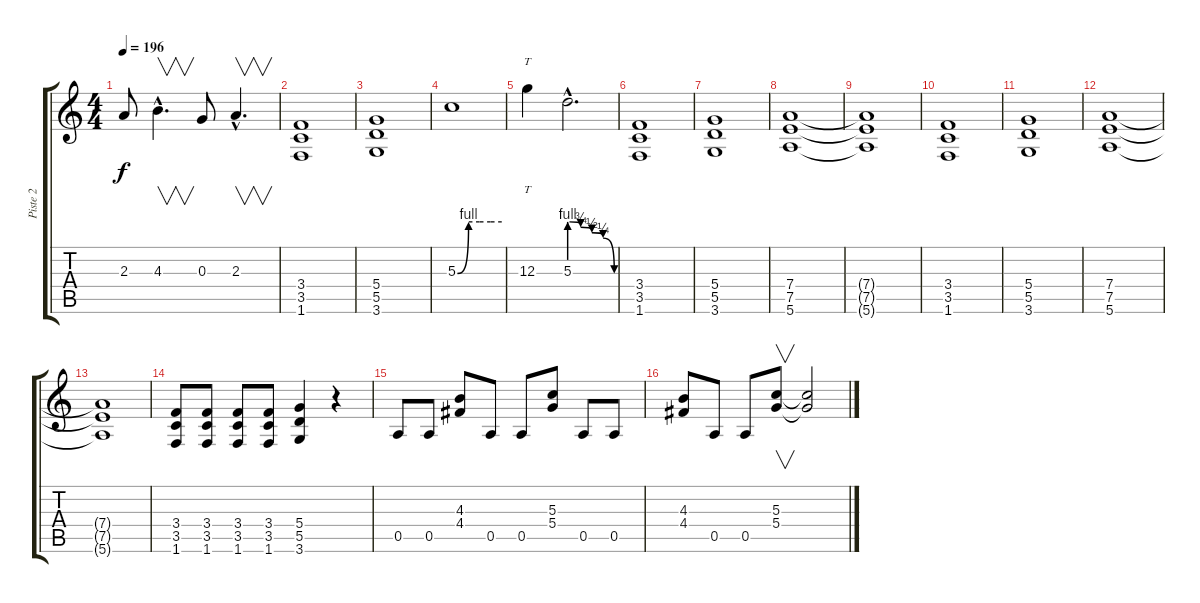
\track ("Piste 2" "Piste 2") {instrument distortionguitar}
\staff {score tabs}
\tuning (E4 B3 G3 D3 A2 E2) {hide}
\ts (4 4)
\tempo 196
\clef g2
\ks c
2.3.8{dy f} 4.3{hac}.4{v d} 0.3.8 2.3{hac}.4{v d} |
(3.4 3.5 1.6).1 |
(5.4 5.5 3.6).1 |
5.3{be (custom 0 0 15 4 30 4 45 4 60 4)}.1 |
12.3.4{tt} 5.3{be (custom 0 4 15 3 30 2 45 1 60 0) hac}.2{d} |
(3.4 3.5 1.6).1 |
(5.4 5.5 3.6).1 |
(7.4 7.5 5.6).1 |
(7.4{t} 7.5{t} 5.6{t}).1 |
(3.4 3.5 1.6).1 |
(5.4 5.5 3.6).1 |
(7.4 7.5 5.6).1 |
(7.4{t} 7.5{t} 5.6{t}).1 |
(3.4 3.5 1.6).8 (3.4 3.5 1.6).8 (3.4 3.5 1.6).8 (3.4 3.5 1.6).8 (5.4 5.5 3.6).4 r.4 |
0.5.8 0.5.8 (4.3 4.4).8 0.5.8 0.5.8 (5.3 5.4).8 0.5.8 0.5.8 |
(4.3 4.4).8 0.5.8 0.5.8 (5.3 5.4).8{v} (5.3{t} 5.4{t}).2
